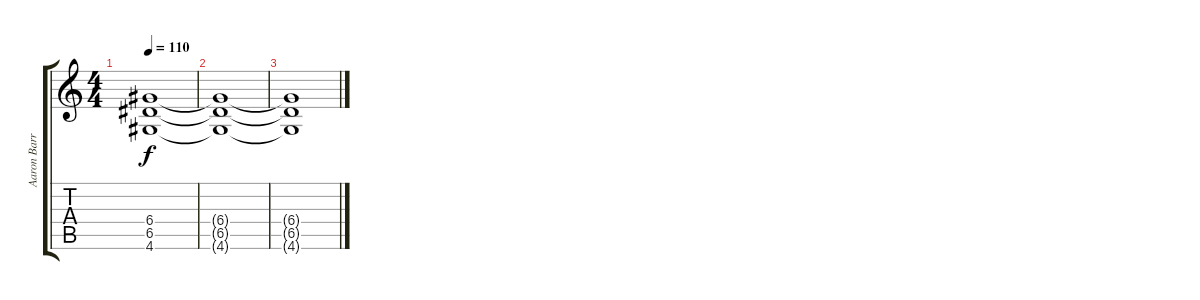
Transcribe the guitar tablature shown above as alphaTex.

\track ("Aaron Barrett" "Aaron Barr") {instrument overdrivenguitar}
\staff {score tabs}
\tuning (E4 B3 G3 D3 A2 E2) {hide}
\ts (4 4)
\tempo 110
\clef g2
\ks c
(6.4 6.5 4.6).1{dy f} |
(6.4{t} 6.5{t} 4.6{t}).1 |
(6.4{t} 6.5{t} 4.6{t}).1{volume 0}
